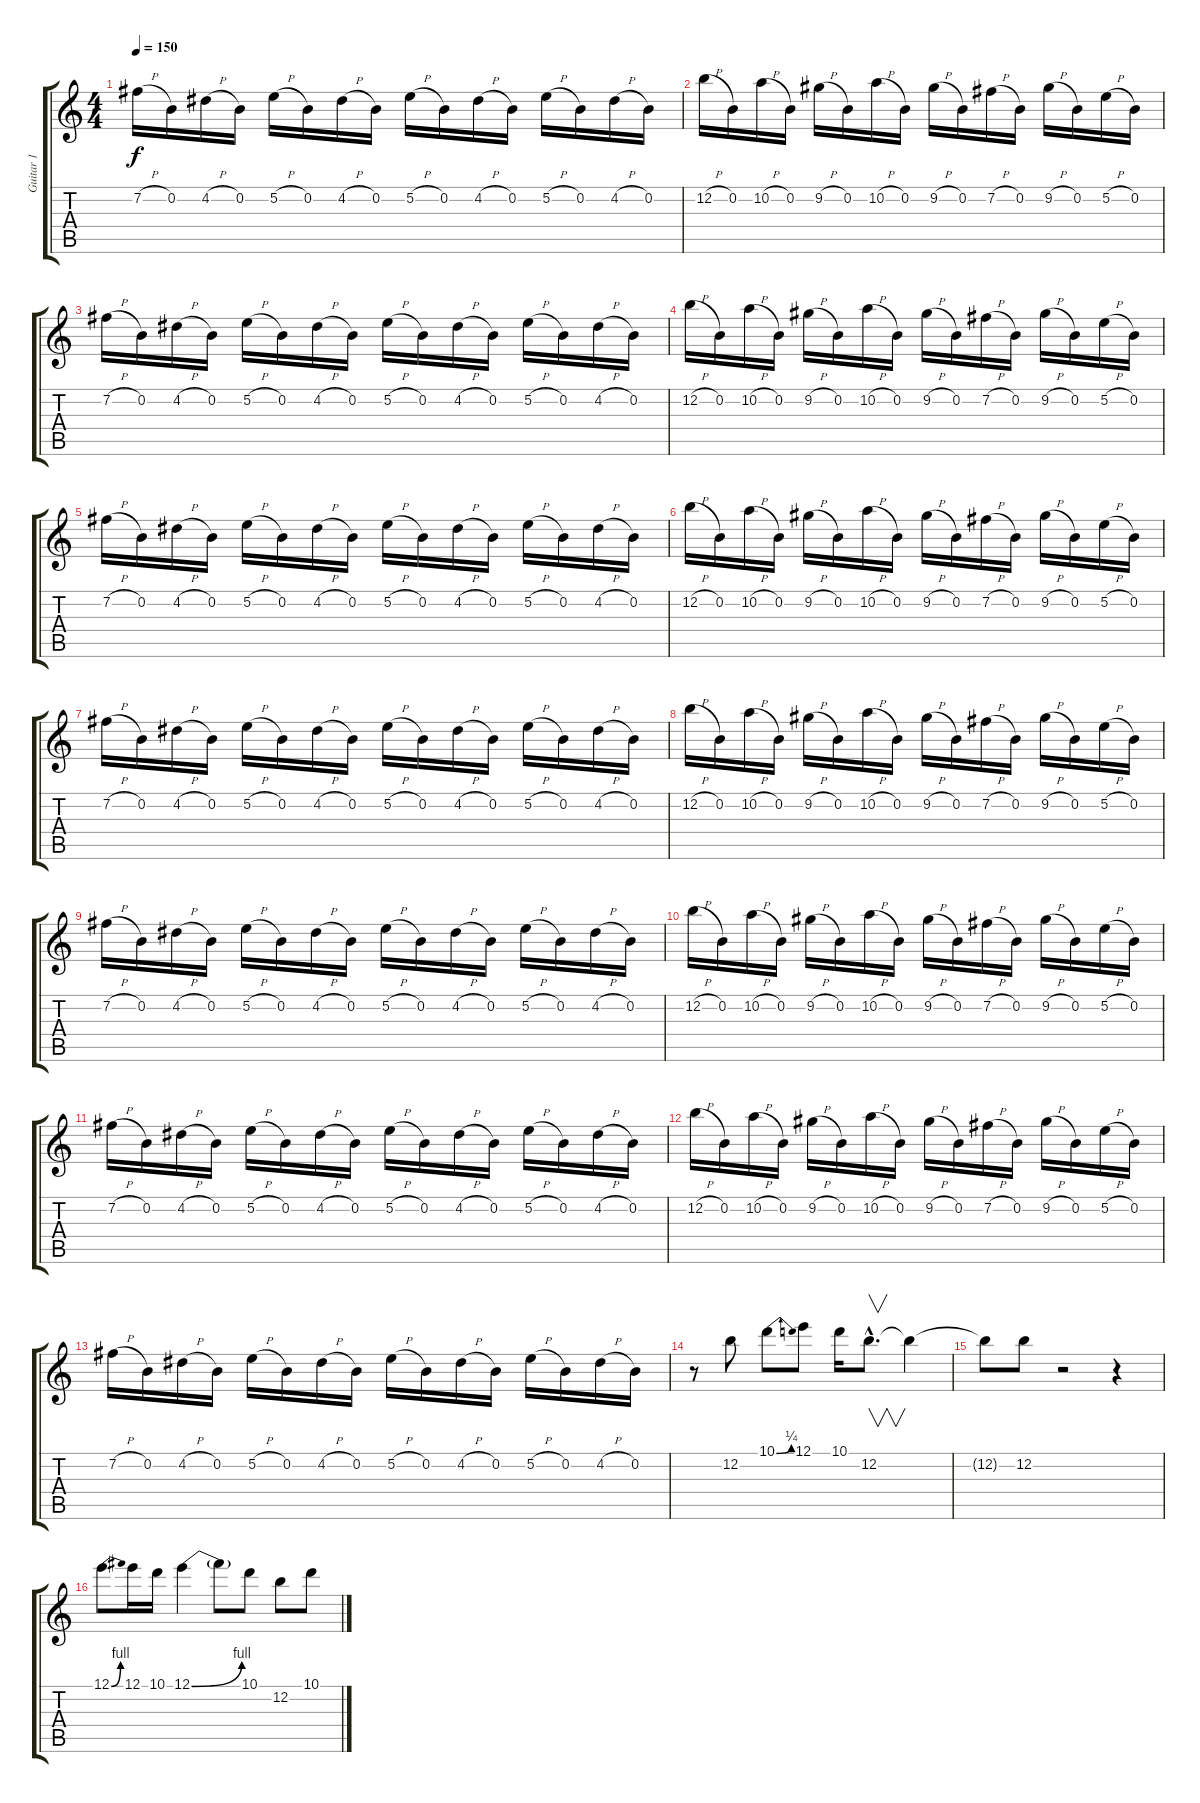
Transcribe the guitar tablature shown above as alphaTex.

\track ("Guitar 1" "Guitar 1") {instrument synthbass1}
\staff {score tabs}
\tuning (E4 B3 G3 D3 A2 E2) {hide}
\ts (4 4)
\tempo 150
\clef g2
\ks c
7.2{h}.16{dy f} 0.2.16 4.2{h}.16 0.2.16 5.2{h}.16 0.2.16 4.2{h}.16 0.2.16 5.2{h}.16 0.2.16 4.2{h}.16 0.2.16 5.2{h}.16 0.2.16 4.2{h}.16 0.2.16 |
12.2{h}.16 0.2.16 10.2{h}.16 0.2.16 9.2{h}.16 0.2.16 10.2{h}.16 0.2.16 9.2{h}.16 0.2.16 7.2{h}.16 0.2.16 9.2{h}.16 0.2.16 5.2{h}.16 0.2.16 |
7.2{h}.16 0.2.16 4.2{h}.16 0.2.16 5.2{h}.16 0.2.16 4.2{h}.16 0.2.16 5.2{h}.16 0.2.16 4.2{h}.16 0.2.16 5.2{h}.16 0.2.16 4.2{h}.16 0.2.16 |
12.2{h}.16 0.2.16 10.2{h}.16 0.2.16 9.2{h}.16 0.2.16 10.2{h}.16 0.2.16 9.2{h}.16 0.2.16 7.2{h}.16 0.2.16 9.2{h}.16 0.2.16 5.2{h}.16 0.2.16 |
7.2{h}.16 0.2.16 4.2{h}.16 0.2.16 5.2{h}.16 0.2.16 4.2{h}.16 0.2.16 5.2{h}.16 0.2.16 4.2{h}.16 0.2.16 5.2{h}.16 0.2.16 4.2{h}.16 0.2.16 |
12.2{h}.16 0.2.16 10.2{h}.16 0.2.16 9.2{h}.16 0.2.16 10.2{h}.16 0.2.16 9.2{h}.16 0.2.16 7.2{h}.16 0.2.16 9.2{h}.16 0.2.16 5.2{h}.16 0.2.16 |
7.2{h}.16 0.2.16 4.2{h}.16 0.2.16 5.2{h}.16 0.2.16 4.2{h}.16 0.2.16 5.2{h}.16 0.2.16 4.2{h}.16 0.2.16 5.2{h}.16 0.2.16 4.2{h}.16 0.2.16 |
12.2{h}.16 0.2.16 10.2{h}.16 0.2.16 9.2{h}.16 0.2.16 10.2{h}.16 0.2.16 9.2{h}.16 0.2.16 7.2{h}.16 0.2.16 9.2{h}.16 0.2.16 5.2{h}.16 0.2.16 |
7.2{h}.16 0.2.16 4.2{h}.16 0.2.16 5.2{h}.16 0.2.16 4.2{h}.16 0.2.16 5.2{h}.16 0.2.16 4.2{h}.16 0.2.16 5.2{h}.16 0.2.16 4.2{h}.16 0.2.16 |
12.2{h}.16 0.2.16 10.2{h}.16 0.2.16 9.2{h}.16 0.2.16 10.2{h}.16 0.2.16 9.2{h}.16 0.2.16 7.2{h}.16 0.2.16 9.2{h}.16 0.2.16 5.2{h}.16 0.2.16 |
7.2{h}.16 0.2.16 4.2{h}.16 0.2.16 5.2{h}.16 0.2.16 4.2{h}.16 0.2.16 5.2{h}.16 0.2.16 4.2{h}.16 0.2.16 5.2{h}.16 0.2.16 4.2{h}.16 0.2.16 |
12.2{h}.16 0.2.16 10.2{h}.16 0.2.16 9.2{h}.16 0.2.16 10.2{h}.16 0.2.16 9.2{h}.16 0.2.16 7.2{h}.16 0.2.16 9.2{h}.16 0.2.16 5.2{h}.16 0.2.16 |
7.2{h}.16 0.2.16 4.2{h}.16 0.2.16 5.2{h}.16 0.2.16 4.2{h}.16 0.2.16 5.2{h}.16 0.2.16 4.2{h}.16 0.2.16 5.2{h}.16 0.2.16 4.2{h}.16 0.2.16 |
r.8 12.2.8 10.1{be (bend 0 0 60 1)}.8 12.1.8 10.1.16 12.2{hac}.8{v d} 12.2{t}.4 |
12.2{t}.8 12.2.8 r.2 r.4 |
12.1{be (bend 0 0 60 4)}.8 12.1.16 10.1.16 12.1{be (bend 0 0 60 4)}.4 12.1{t}.8 10.1.8 12.2.8 10.1{ss}.8
